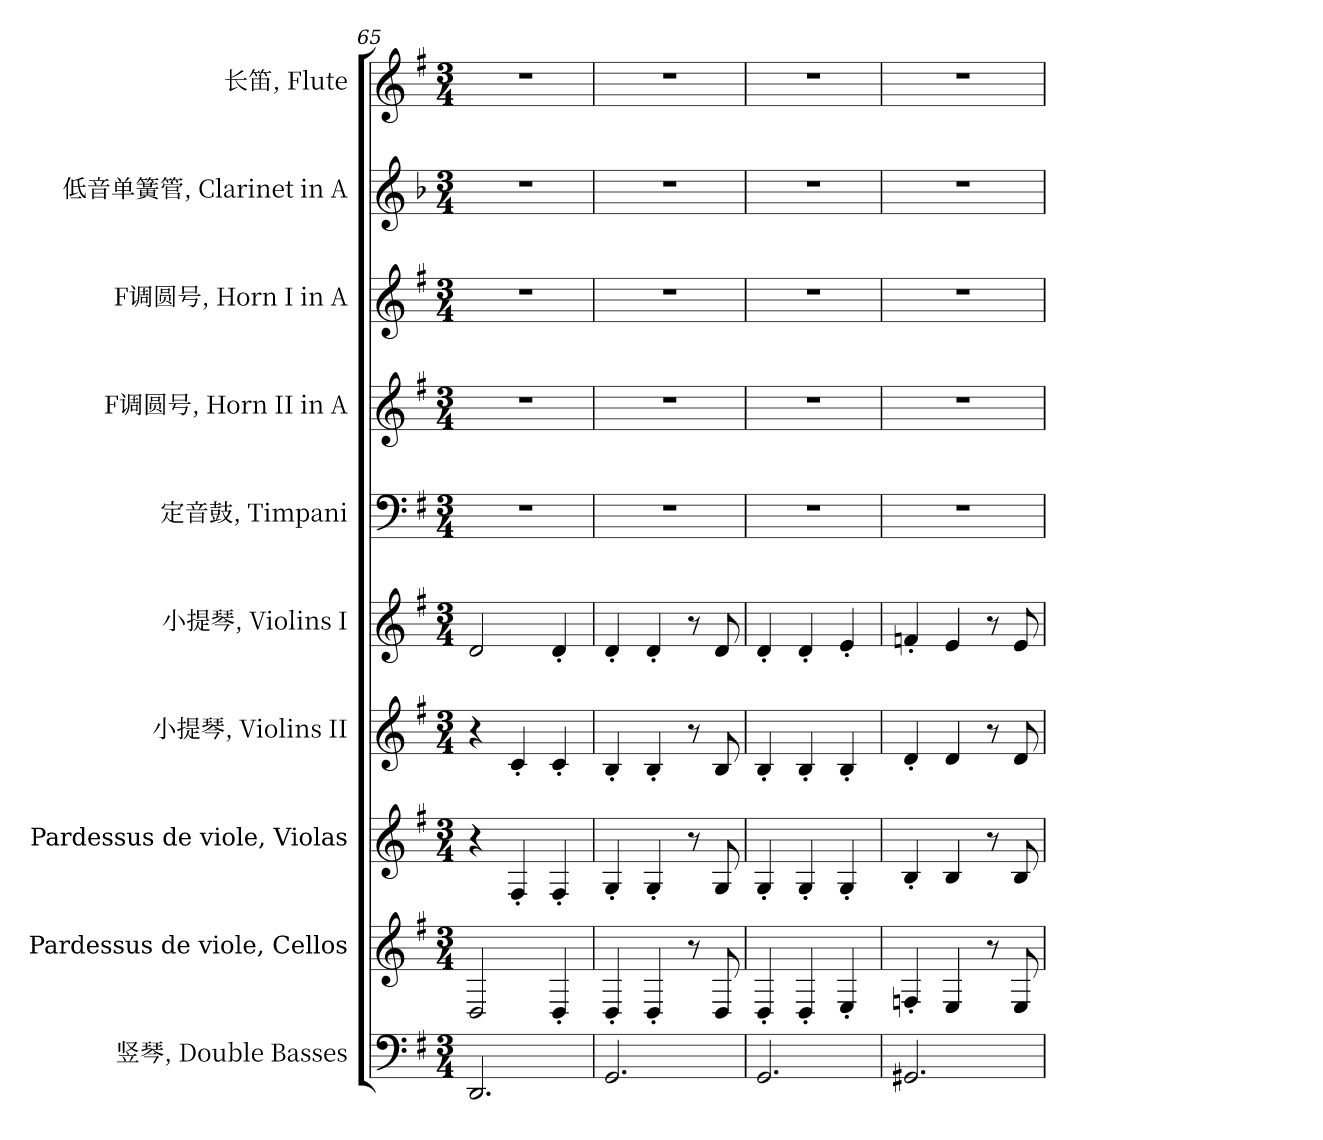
**kern	**kern	**kern	**kern	**kern	**kern	**kern	**kern	**kern	**kern
*part10	*part9	*part8	*part7	*part6	*part5	*part4	*part3	*part2	*part1
*staff10	*staff9	*staff8	*staff7	*staff6	*staff5	*staff4	*staff3	*staff2	*staff1
*I"竖琴, Double Basses	*I"Pardessus de viole, Cellos	*I"Pardessus de viole, Violas	*I"小提琴, Violins II	*I"小提琴, Violins I	*I"定音鼓, Timpani	*I"F调圆号, Horn II in A	*I"F调圆号, Horn I in A	*I"低音单簧管, Clarinet in A	*I"长笛, Flute
*	*I'Pds. v.	*I'Pds. v.	*I'Vln.	*I'Vln.	*I'Timp.	*I'F Hn.	*I'F Hn.	*	*I'Fl.
*clefF4	*clefG2	*clefG2	*clefG2	*clefG2	*clefF4	*clefG2	*clefG2	*clefG2	*clefG2
*	*	*	*	*	*	*ITrd4c7	*ITrd4c7	*ITrd8c14	*
*k[f#]	*k[f#]	*k[f#]	*k[f#]	*k[f#]	*k[f#]	*k[]	*k[]	*k[b-]	*k[f#]
*M3/4	*M3/4	*M3/4	*M3/4	*M3/4	*M3/4	*M3/4	*M3/4	*M3/4	*M3/4
*MM95	*MM95	*MM95	*MM95	*MM95	*MM95	*MM95	*MM95	*MM95	*MM95
=65	=65	=65	=65	=65	=65	=65	=65	=65	=65
2.DD/	2D/	4r	4r	2d/	2.r	2.r	2.r	2.r	2.r
.	.	4F#'/	4c'/	.	.	.	.	.	.
.	4D'/	4F#'/	4c'/	4d'/	.	.	.	.	.
!!LO:PB:g=z
=66	=66	=66	=66	=66	=66	=66	=66	=66	=66
*	*	*	*	*	*	*	*	*	*MM110
2.GG/	4D'/	4G'/	4B'/	4d'/	2.r	2.r	2.r	2.r	2.r
.	4D'/	4G'/	4B'/	4d'/	.	.	.	.	.
.	8r	8r	8r	8r	.	.	.	.	.
.	8D/	8G/	8B/	8d/	.	.	.	.	.
=67	=67	=67	=67	=67	=67	=67	=67	=67	=67
*	*	*	*	*	*	*	*	*	*MM110
2.GG/	4D'/	4G'/	4B'/	4d'/	2.r	2.r	2.r	2.r	2.r
.	4D'/	4G'/	4B'/	4d'/	.	.	.	.	.
.	4E'/	4G'/	4B'/	4e'/	.	.	.	.	.
=68	=68	=68	=68	=68	=68	=68	=68	=68	=68
*	*	*	*	*	*	*	*	*	*MM110
2.GG#X/	4Fn'/	4B'/	4d'/	4fn'/	2.r	2.r	2.r	2.r	2.r
.	4E/	4B/	4d/	4e/	.	.	.	.	.
.	8r	8r	8r	8r	.	.	.	.	.
.	8E/	8B/	8d/	8e/	.	.	.	.	.
=	=	=	=	=	=	=	=	=	=
*-	*-	*-	*-	*-	*-	*-	*-	*-	*-
